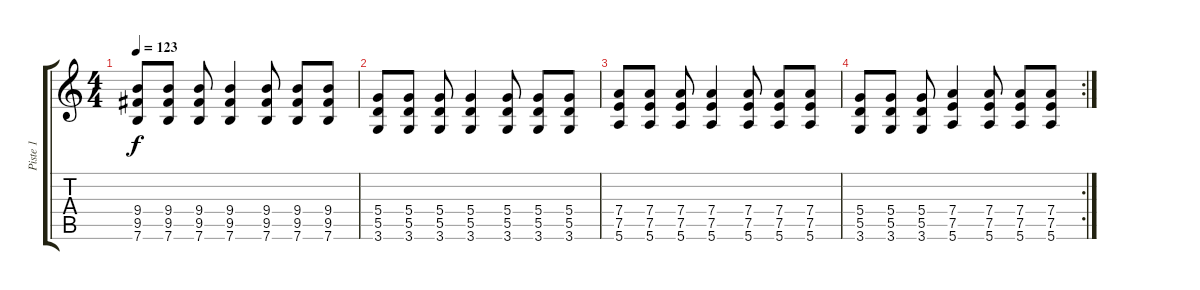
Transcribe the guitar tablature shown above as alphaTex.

\track ("Piste 1" "Piste 1") {instrument overdrivenguitar}
\staff {score tabs}
\tuning (E4 B3 G3 D3 A2 E2) {hide}
\ts (4 4)
\tempo 123
\clef g2
\ks c
(9.4 9.5 7.6).8{dy f} (9.4 9.5 7.6).8 (9.4 9.5 7.6).8 (9.4 9.5 7.6).4 (9.4 9.5 7.6).8 (9.4 9.5 7.6).8 (9.4 9.5 7.6).8 |
(5.4 5.5 3.6).8 (5.4 5.5 3.6).8 (5.4 5.5 3.6).8 (5.4 5.5 3.6).4 (5.4 5.5 3.6).8 (5.4 5.5 3.6).8 (5.4 5.5 3.6).8 |
(7.4 7.5 5.6).8 (7.4 7.5 5.6).8 (7.4 7.5 5.6).8 (7.4 7.5 5.6).4 (7.4 7.5 5.6).8 (7.4 7.5 5.6).8 (7.4 7.5 5.6).8 |
\rc 2
(5.4 5.5 3.6).8 (5.4 5.5 3.6).8 (5.4 5.5 3.6).8 (7.4 7.5 5.6).4 (7.4 7.5 5.6).8 (7.4 7.5 5.6).8 (7.4 7.5 5.6).8
